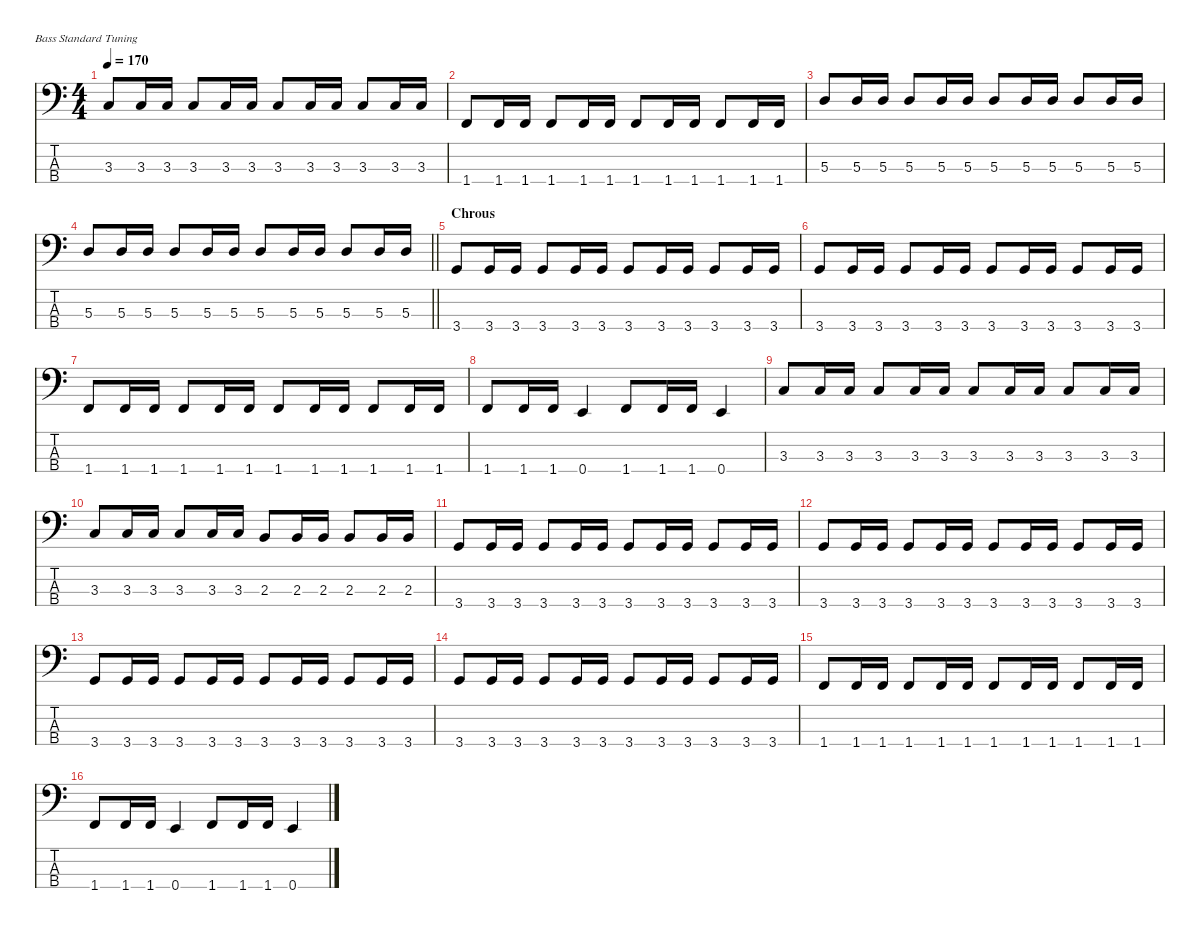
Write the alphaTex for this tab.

\defaultSystemsLayout 4
\hideDynamics
\bracketExtendMode nobrackets
\singleTrackTrackNamePolicy hidden
\multiTrackTrackNamePolicy hidden
\otherSystemsTrackNameOrientation horizontal
\track ("Steve" "el.bs.") {instrument electricbassfinger}
\staff {score tabs}
\tuning (G2 D2 A1 E1)
\ts (4 4)
\tempo 170
\clef f4
\ks c
3.3.8{dy f beam Up} 3.3.16{beam Up} 3.3.16{beam Up} 3.3.8{beam Up} 3.3.16{beam Up} 3.3.16{beam Up} 3.3.8{beam Up} 3.3.16{beam Up} 3.3.16{beam Up} 3.3.8{beam Up} 3.3.16{beam Up} 3.3.16{beam Up} |
1.4.8{beam Up} 1.4.16{beam Up} 1.4.16{beam Up} 1.4.8{beam Up} 1.4.16{beam Up} 1.4.16{beam Up} 1.4.8{beam Up} 1.4.16{beam Up} 1.4.16{beam Up} 1.4.8{beam Up} 1.4.16{beam Up} 1.4.16{beam Up} |
5.3.8{beam Up} 5.3.16{beam Up} 5.3.16{beam Up} 5.3.8{beam Up} 5.3.16{beam Up} 5.3.16{beam Up} 5.3.8{beam Up} 5.3.16{beam Up} 5.3.16{beam Up} 5.3.8{beam Up} 5.3.16{beam Up} 5.3.16{beam Up} |
\barLineRight lightlight
5.3.8{beam Up} 5.3.16{beam Up} 5.3.16{beam Up} 5.3.8{beam Up} 5.3.16{beam Up} 5.3.16{beam Up} 5.3.8{beam Up} 5.3.16{beam Up} 5.3.16{beam Up} 5.3.8{beam Up} 5.3.16{beam Up} 5.3.16{beam Up} |
\section ("" "Chrous")
3.4.8{beam Up} 3.4.16{beam Up} 3.4.16{beam Up} 3.4.8{beam Up} 3.4.16{beam Up} 3.4.16{beam Up} 3.4.8{beam Up} 3.4.16{beam Up} 3.4.16{beam Up} 3.4.8{beam Up} 3.4.16{beam Up} 3.4.16{beam Up} |
3.4.8{beam Up} 3.4.16{beam Up} 3.4.16{beam Up} 3.4.8{beam Up} 3.4.16{beam Up} 3.4.16{beam Up} 3.4.8{beam Up} 3.4.16{beam Up} 3.4.16{beam Up} 3.4.8{beam Up} 3.4.16{beam Up} 3.4.16{beam Up} |
1.4.8{beam Up} 1.4.16{beam Up} 1.4.16{beam Up} 1.4.8{beam Up} 1.4.16{beam Up} 1.4.16{beam Up} 1.4.8{beam Up} 1.4.16{beam Up} 1.4.16{beam Up} 1.4.8{beam Up} 1.4.16{beam Up} 1.4.16{beam Up} |
1.4.8{beam Up} 1.4.16{beam Up} 1.4.16{beam Up} 0.4.4{beam Up} 1.4.8{beam Up} 1.4.16{beam Up} 1.4.16{beam Up} 0.4.4{beam Up} |
3.3.8{beam Up} 3.3.16{beam Up} 3.3.16{beam Up} 3.3.8{beam Up} 3.3.16{beam Up} 3.3.16{beam Up} 3.3.8{beam Up} 3.3.16{beam Up} 3.3.16{beam Up} 3.3.8{beam Up} 3.3.16{beam Up} 3.3.16{beam Up} |
3.3.8{beam Up} 3.3.16{beam Up} 3.3.16{beam Up} 3.3.8{beam Up} 3.3.16{beam Up} 3.3.16{beam Up} 2.3.8{beam Up} 2.3.16{beam Up} 2.3.16{beam Up} 2.3.8{beam Up} 2.3.16{beam Up} 2.3.16{beam Up} |
3.4.8{beam Up} 3.4.16{beam Up} 3.4.16{beam Up} 3.4.8{beam Up} 3.4.16{beam Up} 3.4.16{beam Up} 3.4.8{beam Up} 3.4.16{beam Up} 3.4.16{beam Up} 3.4.8{beam Up} 3.4.16{beam Up} 3.4.16{beam Up} |
3.4.8{beam Up} 3.4.16{beam Up} 3.4.16{beam Up} 3.4.8{beam Up} 3.4.16{beam Up} 3.4.16{beam Up} 3.4.8{beam Up} 3.4.16{beam Up} 3.4.16{beam Up} 3.4.8{beam Up} 3.4.16{beam Up} 3.4.16{beam Up} |
3.4.8{beam Up} 3.4.16{beam Up} 3.4.16{beam Up} 3.4.8{beam Up} 3.4.16{beam Up} 3.4.16{beam Up} 3.4.8{beam Up} 3.4.16{beam Up} 3.4.16{beam Up} 3.4.8{beam Up} 3.4.16{beam Up} 3.4.16{beam Up} |
3.4.8{beam Up} 3.4.16{beam Up} 3.4.16{beam Up} 3.4.8{beam Up} 3.4.16{beam Up} 3.4.16{beam Up} 3.4.8{beam Up} 3.4.16{beam Up} 3.4.16{beam Up} 3.4.8{beam Up} 3.4.16{beam Up} 3.4.16{beam Up} |
1.4.8{beam Up} 1.4.16{beam Up} 1.4.16{beam Up} 1.4.8{beam Up} 1.4.16{beam Up} 1.4.16{beam Up} 1.4.8{beam Up} 1.4.16{beam Up} 1.4.16{beam Up} 1.4.8{beam Up} 1.4.16{beam Up} 1.4.16{beam Up} |
1.4.8{beam Up} 1.4.16{beam Up} 1.4.16{beam Up} 0.4.4{beam Up} 1.4.8{beam Up} 1.4.16{beam Up} 1.4.16{beam Up} 0.4.4{beam Up}
